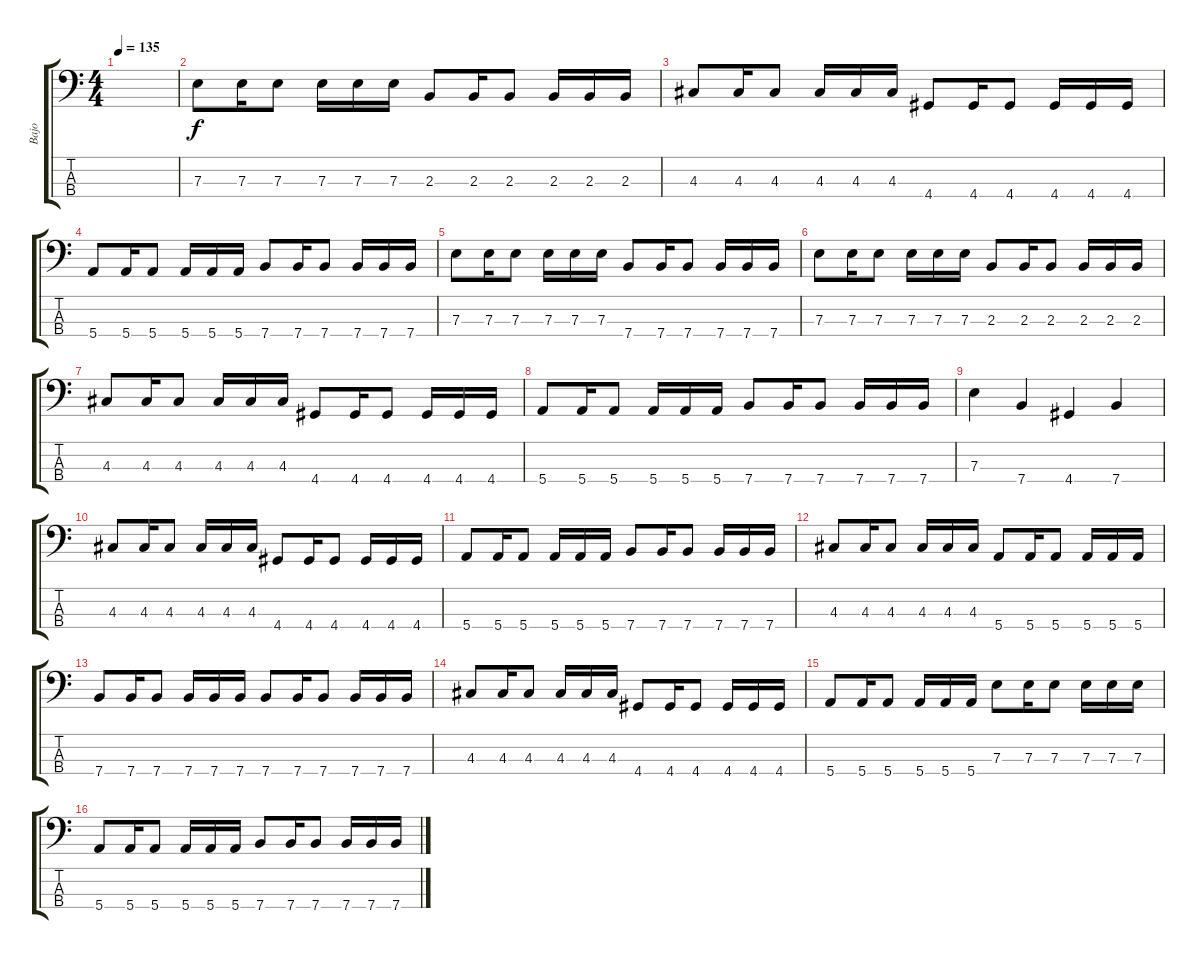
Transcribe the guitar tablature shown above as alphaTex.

\track ("Bajo" "Bajo") {instrument electricbassfinger}
\staff {score tabs}
\tuning (G2 D2 A1 E1) {hide}
\ts (4 4)
\tempo 135
\clef f4
\ks c
|
7.3.8 7.3.16 7.3.8 7.3.16 7.3.16 7.3.16 2.3.8 2.3.16 2.3.8 2.3.16 2.3.16 2.3.16 |
4.3.8 4.3.16 4.3.8 4.3.16 4.3.16 4.3.16 4.4.8 4.4.16 4.4.8 4.4.16 4.4.16 4.4.16 |
5.4.8 5.4.16 5.4.8 5.4.16 5.4.16 5.4.16 7.4.8 7.4.16 7.4.8 7.4.16 7.4.16 7.4.16 |
7.3.8 7.3.16 7.3.8 7.3.16 7.3.16 7.3.16 7.4.8 7.4.16 7.4.8 7.4.16 7.4.16 7.4.16 |
7.3.8 7.3.16 7.3.8 7.3.16 7.3.16 7.3.16 2.3.8 2.3.16 2.3.8 2.3.16 2.3.16 2.3.16 |
4.3.8 4.3.16 4.3.8 4.3.16 4.3.16 4.3.16 4.4.8 4.4.16 4.4.8 4.4.16 4.4.16 4.4.16 |
5.4.8 5.4.16 5.4.8 5.4.16 5.4.16 5.4.16 7.4.8 7.4.16 7.4.8 7.4.16 7.4.16 7.4.16 |
7.3.4 7.4.4 4.4.4 7.4.4 |
4.3.8 4.3.16 4.3.8 4.3.16 4.3.16 4.3.16 4.4.8 4.4.16 4.4.8 4.4.16 4.4.16 4.4.16 |
5.4.8 5.4.16 5.4.8 5.4.16 5.4.16 5.4.16 7.4.8 7.4.16 7.4.8 7.4.16 7.4.16 7.4.16 |
4.3.8 4.3.16 4.3.8 4.3.16 4.3.16 4.3.16 5.4.8 5.4.16 5.4.8 5.4.16 5.4.16 5.4.16 |
7.4.8 7.4.16 7.4.8 7.4.16 7.4.16 7.4.16 7.4.8 7.4.16 7.4.8 7.4.16 7.4.16 7.4.16 |
4.3.8 4.3.16 4.3.8 4.3.16 4.3.16 4.3.16 4.4.8 4.4.16 4.4.8 4.4.16 4.4.16 4.4.16 |
5.4.8 5.4.16 5.4.8 5.4.16 5.4.16 5.4.16 7.3.8 7.3.16 7.3.8 7.3.16 7.3.16 7.3.16 |
5.4.8 5.4.16 5.4.8 5.4.16 5.4.16 5.4.16 7.4.8 7.4.16 7.4.8 7.4.16 7.4.16 7.4.16
